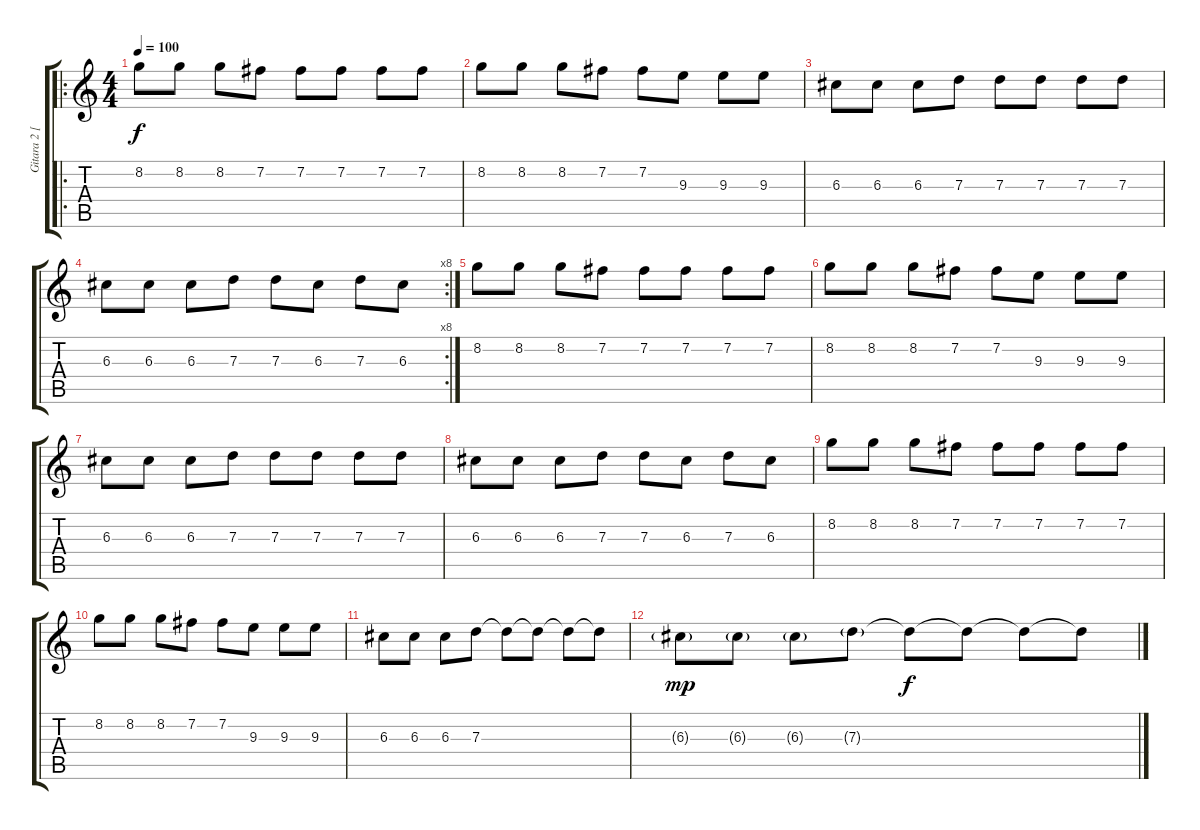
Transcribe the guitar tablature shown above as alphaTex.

\track ("Gitara 2 [mein riff]" "Gitara 2 [") {instrument distortionguitar}
\staff {score tabs}
\tuning (E4 B3 G3 D3 A2 E2) {hide}
\ro
\ts (4 4)
\tempo 100
\clef g2
\ks c
8.2.8{dy f} 8.2.8 8.2.8 7.2.8 7.2.8 7.2.8 7.2.8 7.2.8 |
8.2.8 8.2.8 8.2.8 7.2.8 7.2.8 9.3.8 9.3.8 9.3.8 |
6.3.8 6.3.8 6.3.8 7.3.8 7.3.8 7.3.8 7.3.8 7.3.8 |
\rc 8
6.3.8 6.3.8 6.3.8 7.3.8 7.3.8 6.3.8 7.3.8 6.3.8 |
8.2.8 8.2.8 8.2.8 7.2.8 7.2.8 7.2.8 7.2.8 7.2.8 |
8.2.8 8.2.8 8.2.8 7.2.8 7.2.8 9.3.8 9.3.8 9.3.8 |
6.3.8 6.3.8 6.3.8 7.3.8 7.3.8 7.3.8 7.3.8 7.3.8 |
6.3.8 6.3.8 6.3.8 7.3.8 7.3.8 6.3.8 7.3.8 6.3.8 |
8.2.8 8.2.8 8.2.8 7.2.8 7.2.8 7.2.8 7.2.8 7.2.8 |
8.2.8 8.2.8 8.2.8 7.2.8 7.2.8 9.3.8 9.3.8 9.3.8 |
6.3.8 6.3.8 6.3.8 7.3.8 7.3{t}.8 7.3{t}.8 7.3{t}.8 7.3{t}.8 |
6.3{g}.8{dy mp} 6.3{g}.8 6.3{g}.8 7.3{g}.8 7.3{t}.8{dy f} 7.3{t}.8 7.3{t}.8 7.3{t}.8
